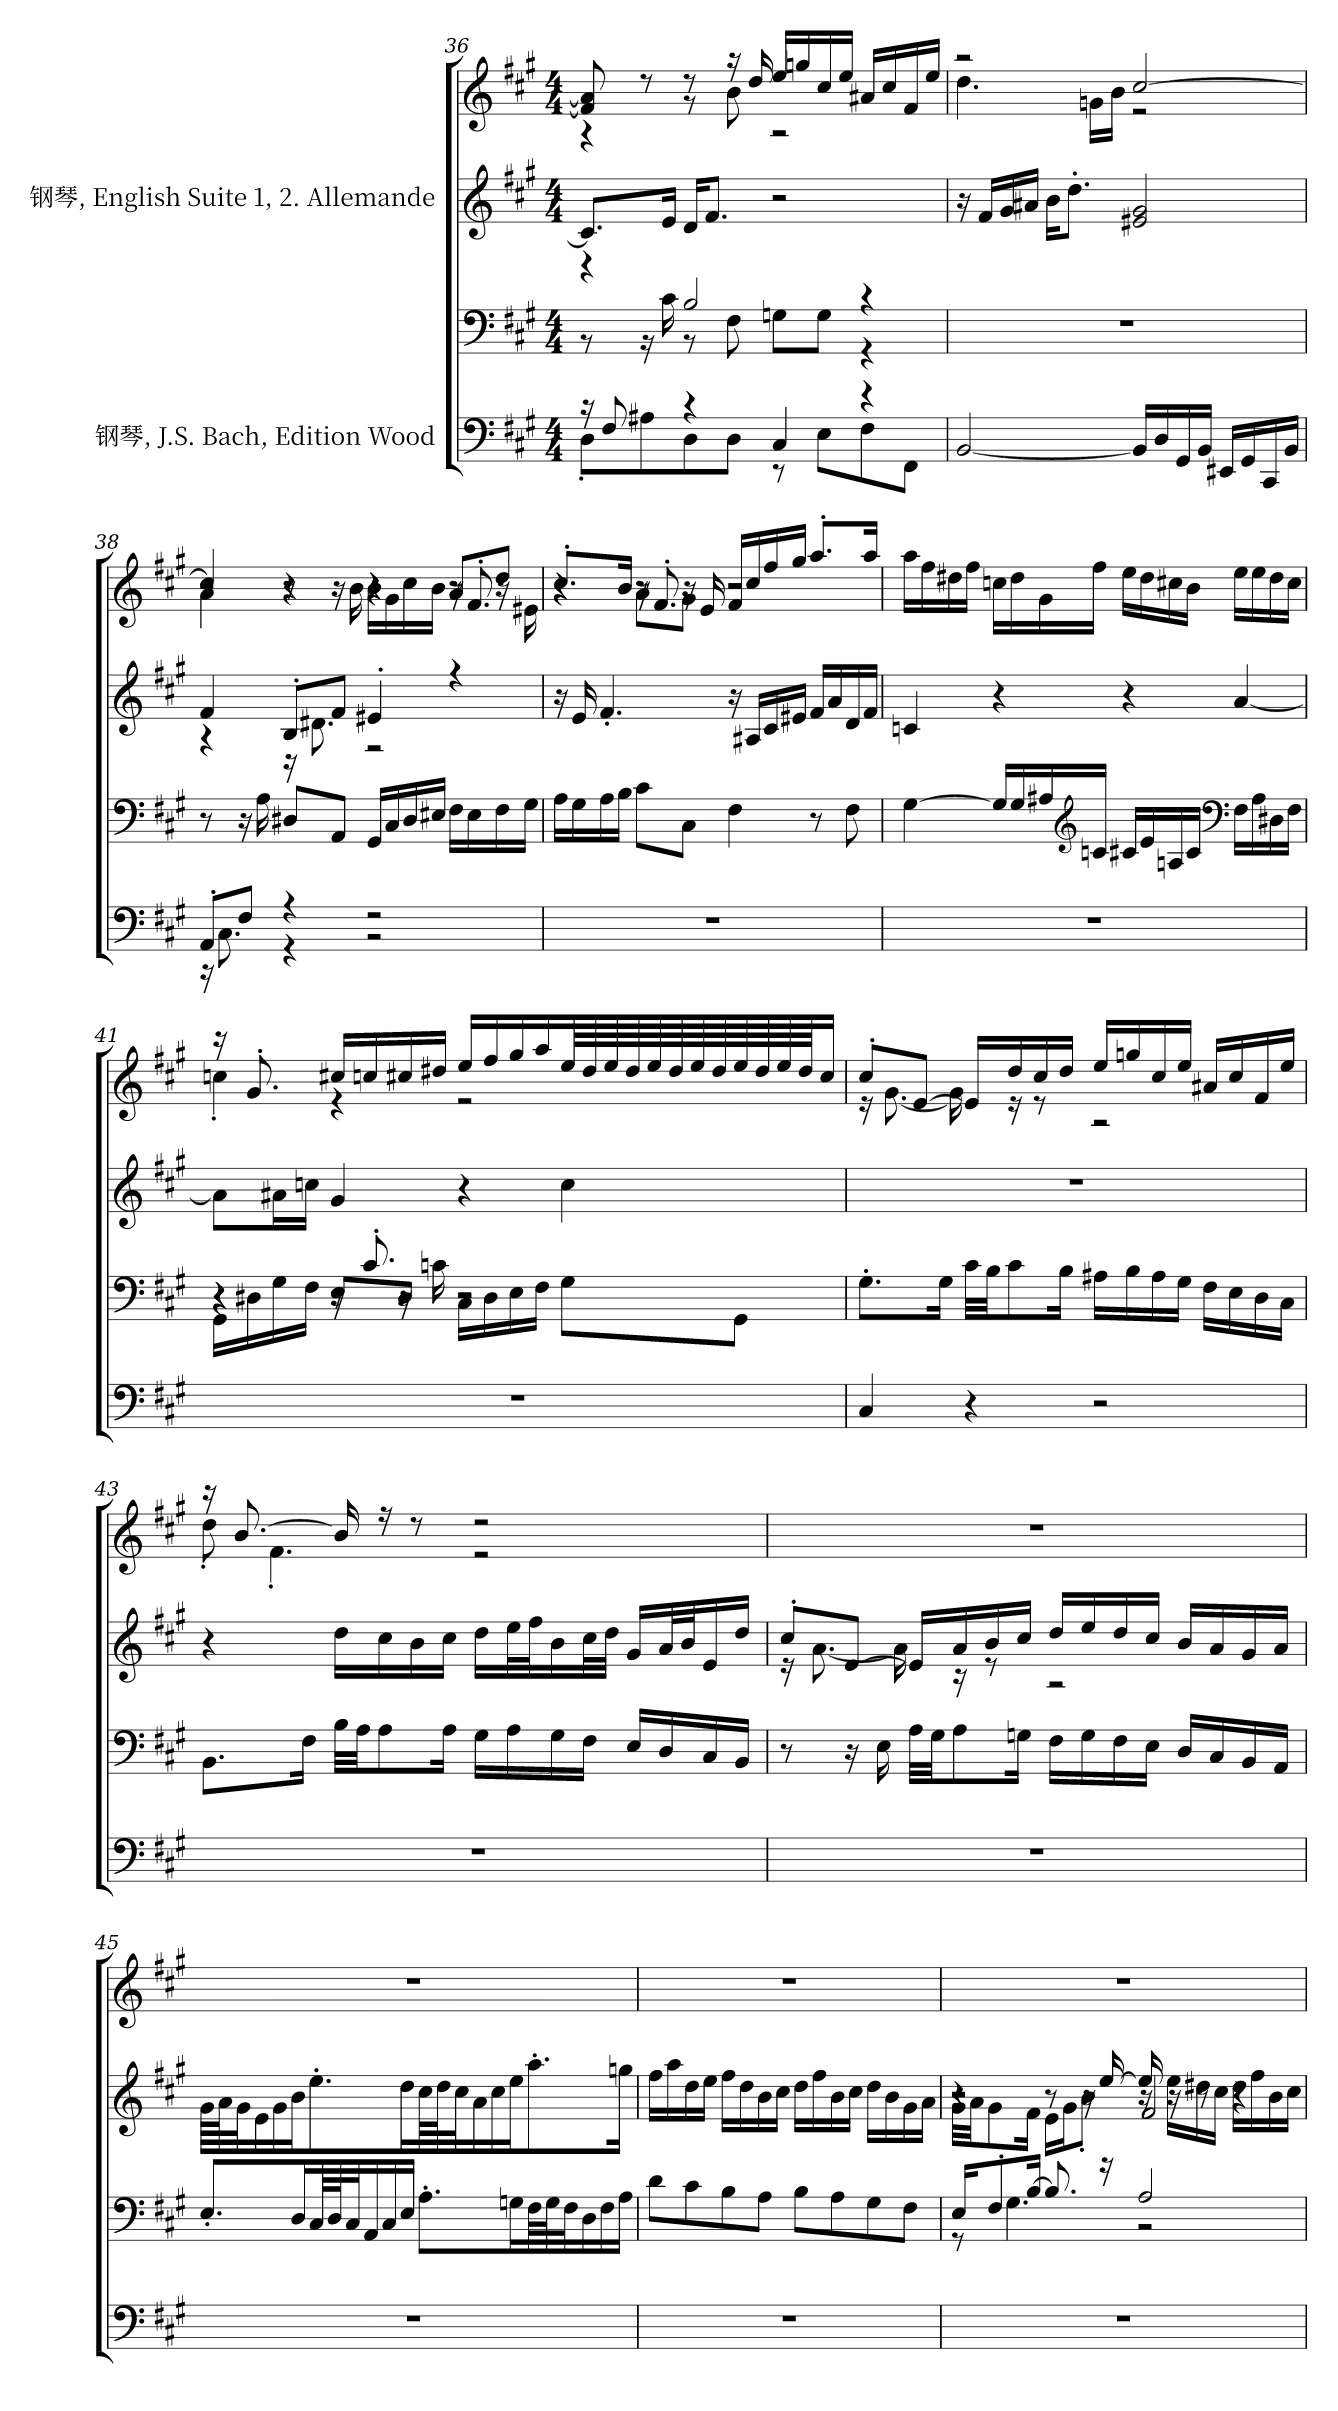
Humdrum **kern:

**kern	**kern	**kern	**kern
*part2	*part2	*part1	*part1
*staff4	*staff3	*staff2	*staff1
*I"钢琴, J.S. Bach, Edition Wood	*	*I"钢琴, English Suite 1, 2. Allemande	*
*clefF4	*clefF4	*clefG2	*clefG2
*k[f#c#g#]	*k[f#c#g#]	*k[f#c#g#]	*k[f#c#g#]
*M4/4	*M4/4	*M4/4	*M4/4
=36	=36	=36	=36
*^	*^	*	*^
16r	8D'\L	4r	8r	8.c#/L]	8f#/] 8a#/]	4r
8.F#/	.	.	.	.	.	.
.	8A#X\	.	16r	.	8r	.
.	.	.	16c#\	16e/Jk	.	.
4r	8D\	2B/	8r	16d/KL	8r	8r
.	.	.	.	8.f#/J	.	.
.	8D\J	.	8F#\	.	16r	8b\
.	.	.	.	.	16dd/	.
4C#/	8r	.	8Gn\L	2r	16ee/LL	2r
.	.	.	.	.	16ggn/	.
.	8E\L	.	8G\J	.	16cc#/	.
.	.	.	.	.	16ee/JJ	.
4r	8F#\	4r	4r	.	16a#X/LL	.
.	.	.	.	.	16cc#/	.
.	8FF#\J	.	.	.	16f#/	.
.	.	.	.	.	16ee/JJ	.
*v	*v	*	*	*	*	*
*	*v	*v	*	*	*
!!LO:LB:g=z	!!
=37	=37	=37	=37	=37
[2BB/	1r	16r	2r	4.dd\
.	.	16f#/LL	.	.
.	.	16g#/	.	.
.	.	16a#X/JJ	.	.
.	.	16b\KL	.	.
.	.	8.dd'\J	.	.
.	.	.	.	16gn\LL
.	.	.	.	16b\JJ
16BB/LL]	.	2e#X/ 2g#/	[2cc#/	2r
16D/	.	.	.	.
16GG#/	.	.	.	.
16BB/JJ	.	.	.	.
16EE#X/LL	.	.	.	.
16GG#/	.	.	.	.
16CC#/	.	.	.	.
16BB/JJ	.	.	.	.
=38	=38	=38	=38	=38
*^	*	*^	*	*^
8AA'/L	16r	8r	4f#/	4r	4cc#/]	4a\	2r
.	8.C#\	.	.	.	.	.	.
8F#/J	.	16r	.	.	.	.	.
.	.	16A\	.	.	.	.	.
4r	4r	8D#X/L	8B'/L	16r	4r	8r	.
.	.	.	.	8.d#X\	.	.	.
.	.	8AA/J	8f#/J	.	.	16r	.
.	.	.	.	.	.	16b\	.
2r	2r	16GG#/LL	4e#X'/	2r	4r	16b\LL	4r
.	.	16C#/	.	.	.	16g#\	.
.	.	16D#/	.	.	.	16cc#\	.
.	.	16E#X/JJ	.	.	.	16b\JJ	.
.	.	16F#\LL	4r	.	8a/L	8r	16r
.	.	16E#\	.	.	.	.	8.f#'/
.	.	16F#\	.	.	8dd/J	16r	.
.	.	16G#\JJ	.	.	.	16e#X\	.
*v	*v	*	*v	*v	*	*	*
!!LO:PB:g=z	!!	!!
=39	=39	=39	=39	=39	=39
1r	16A\LL	16r	8.cc#'/L	4r	4r
.	16G#\	16e/	.	.	.
.	16A\	4.f#'/	.	.	.
.	16B\JJ	.	16b/Jk	.	.
.	8c#\L	.	8r	8a\L	16r
.	.	.	.	.	8.f#'/
.	8C#\J	.	16r	8g#\J	.
.	.	.	16e/	.	.
.	4F#\	16r	16f#/LL	2r	2r
.	.	16A#X/LL	16cc#/	.	.
.	.	16c#/	16ff#/	.	.
.	.	16e#X/JJ	16gg#/JJ	.	.
.	8r	16f#/LL	8.aa'/L	.	.
.	.	16a/	.	.	.
.	8F#\	16d/	.	.	.
.	.	16f#/JJ	16aa/Jk	.	.
*	*	*	*v	*v	*v
!!LO:LB:g=z
=40	=40	=40	=40
1r	[4G#\	4cn/	16aa\LL
.	.	.	16ff#\
.	.	.	16dd#X\
.	.	.	16ff#\JJ
.	16G#/LL]	4r	16ccn\LL
.	16G#/	.	16dd#\
.	16A#X/	.	16g#\
*	*clefG2	*	*
.	16cn/JJ	.	16ff#\JJ
.	16c#X/LL	4r	16ee\LL
.	16e/	.	16dd#\
.	16An/	.	16cc#X\
.	16c#/JJ	.	16b\JJ
*	*clefF4	*	*
.	16F#\LL	[4a/	16ee\LL
.	16A\	.	16ee\
.	16D#X\	.	16dd#\
.	16F#\JJ	.	16cc#\JJ
!!LO:LB:g=z
=41	=41	=41	=41
*	*^	*	*^
*	*	*^	*	*	*
1r	4r	16GG#\LL	4r	8a\L]	16r	4ccn'\
.	.	16D#X\	.	.	8.g#'/	.
.	.	16G#\	.	16a#X\L	.	.
.	.	16F#\JJ	.	16ccn\JJ	.	.
.	16r	8r	8E/L	4g#/	16cc#X/LL	4r
.	8.c#'/	.	.	.	16ccn/	.
.	.	16r	8D#/J	.	16cc#X/	.
.	.	16cn\	.	.	16dd#X/JJ	.
.	2r	16C#\LL	2r	4r	16ee/LL	2r
.	.	16D#\	.	.	16ff#/	.
.	.	16E\	.	.	16gg#/	.
.	.	16F#\JJ	.	.	16aa/	.
.	.	8G#\L	.	4cc\	64ee/LL	.
.	.	.	.	.	64dd#/	.
.	.	.	.	.	64ee/	.
.	.	.	.	.	64dd#/	.
.	.	.	.	.	64ee/	.
.	.	.	.	.	64dd#/	.
.	.	.	.	.	64ee/	.
.	.	.	.	.	64dd#/	.
.	.	8GG#\J	.	.	64ee/	.
.	.	.	.	.	64dd#/	.
.	.	.	.	.	64ee/	.
.	.	.	.	.	64dd#/JJ	.
.	.	.	.	.	16cc#/JJ	.
*	*v	*v	*v	*	*	*
!!LO:PB:g=z	!!
=42	=42	=42	=42	=42
4C#/	8.G#'\L	1r	8cc#'/L	16r
.	.	.	.	[8.g#\
.	.	.	[8e/J	.
.	16G#\Jk	.	.	.
4r	32c#\LLL	.	16e/LL]	16g#\]
.	32B\JJ	.	.	.
.	8c#\	.	16dd/	16r
.	.	.	16cc#/	8r
.	16B\Jk	.	16dd/JJ	.
2r	16A#X\LL	.	16ee/LL	2r
.	16B\	.	16ggn/	.
.	16A#\	.	16cc#/	.
.	16G#\JJ	.	16ee/JJ	.
.	16F#\LL	.	16a#X/LL	.
.	16E\	.	16cc#/	.
.	16D\	.	16f#/	.
.	16C#\JJ	.	16ee/JJ	.
=43	=43	=43	=43	=43
1r	8.BB\L	4r	16r	8dd'\
.	.	.	[8.b/	.
.	.	.	.	4.f#'\
.	16F#\Jk	.	.	.
.	32B\LLL	16dd\LL	16b/]	.
.	32A\JJ	.	.	.
.	8A\	16cc#\	16r	.
.	.	16b\	8r	.
.	16A\Jk	16cc#\JJ	.	.
.	16G#\LL	16dd\LL	2r	2r
.	16A\	32ee\L	.	.
.	.	32ff#\J	.	.
.	16G#\	16b\	.	.
.	16F#\JJ	32cc#\L	.	.
.	.	32dd\JJJ	.	.
.	16E/LL	16g#/LL	.	.
.	16D/	32a/L	.	.
.	.	32b/J	.	.
.	16C#/	16e/	.	.
.	16BB/JJ	16dd/JJ	.	.
*	*	*	*v	*v
!!LO:LB:g=z
=44	=44	=44	=44
*	*	*^	*
1r	8r	8cc#'/L	16r	1r
.	.	.	[8.a\	.
.	16r	[8e/J	.	.
.	16E\	.	.	.
.	32A\LLL	16e/LL]	16a\]	.
.	32G#\JJ	.	.	.
.	8A\	16a/	16r	.
.	.	16b/	8r	.
.	16Gn\Jk	16cc#/JJ	.	.
.	16F#\LL	16dd/LL	2r	.
.	16G\	16ee/	.	.
.	16F#\	16dd/	.	.
.	16E\JJ	16cc#/JJ	.	.
.	16D/LL	16b/LL	.	.
.	16C#/	16a/	.	.
.	16BB/	16g#/	.	.
.	16AA/JJ	16a/JJ	.	.
*	*	*v	*v	*
=45	=45	=45	=45
1r	8.E'/L	64g#\LLLL	1r
.	.	64a\J	.
.	.	32g#\J	.
.	.	16e\	.
.	.	16g#\	.
.	16D/L	16b\J	.
.	64C#/LL	8.ee'\	.
.	64D/J	.	.
.	32C#/J	.	.
.	16AA/	.	.
.	16C#/	.	.
.	16E/JJ	16dd\L	.
.	8.A'\L	64cc#\LL	.
.	.	64dd\J	.
.	.	32cc#\J	.
.	.	16a\	.
.	.	16cc#\	.
.	16Gn\L	16ee\J	.
.	64F#\LL	8.aa'\	.
.	64G\J	.	.
.	32F#\J	.	.
.	16D\	.	.
.	16F#\	.	.
.	16A\JJ	16ggn\Jk	.
!!LO:LB:g=z
=46	=46	=46	=46
1r	8d\L	16ff#\LL	1r
.	.	16aa\	.
.	8c#\	16dd\	.
.	.	16ee\JJ	.
.	8B\	16ff#\LL	.
.	.	16dd\	.
.	8A\J	16b\	.
.	.	16cc#\JJ	.
.	8B\L	16dd\LL	.
.	.	16ff#\	.
.	8A\	16b\	.
.	.	16cc#\JJ	.
.	8G#\	16dd\LL	.
.	.	16b\	.
.	8F#\J	16g#\	.
.	.	16a\JJ	.
=47	=47	=47	=47
*	*^	*^	*
*	*	*	*	*^	*
1r	16E/KL	8r	4r	32g#\LLL	2r	1r
.	.	.	.	32a\JJ	.	.
.	8F#'/	.	.	8g#\	.	.
.	.	4.G#\	.	.	.	.
.	[16B/Jk	.	.	16f#\Jk	.	.
.	8.B/]	.	8r	16e\LL	.	.
.	.	.	.	16g#\J	.	.
.	.	.	16r	8b'\J	.	.
.	16r	.	[16ee/	.	.	.
.	2A/	2r	16ee/]	16r	2f#/	.
.	.	.	16r	16ee\LL	.	.
.	.	.	8r	16dd#X\	.	.
.	.	.	.	16cc#\JJ	.	.
.	.	.	4r	16dd#\LL	.	.
.	.	.	.	16ff#\	.	.
.	.	.	.	16b\	.	.
.	.	.	.	16cc#\JJ	.	.
*	*v	*v	*	*	*	*
*	*	*v	*v	*v	*
=	=	=	=
*-	*-	*-	*-
